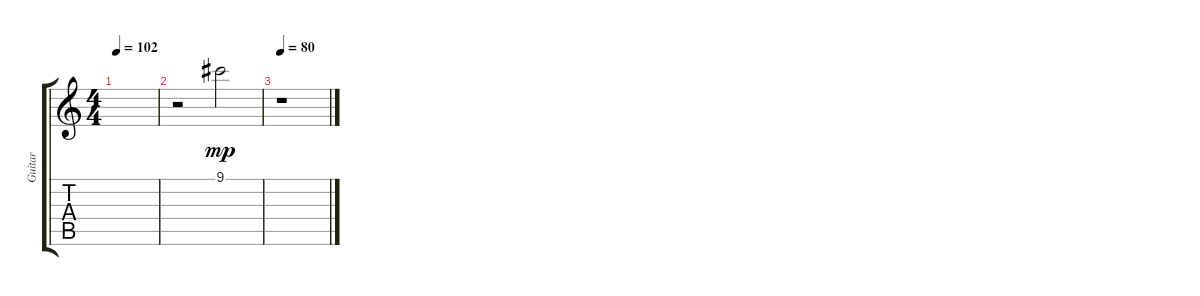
\track ("Guitar" "Guitar") {instrument overdrivenguitar}
\staff {score tabs}
\tuning (E4 B3 G3 D3 A2 E2) {hide}
\ts (4 4)
\tempo 102
\clef g2
\ks c
|
r.2{volume 9 instrument reversecymbal} 9.1.2{dy mp} |
\tempo 80
r.1{volume 0}
